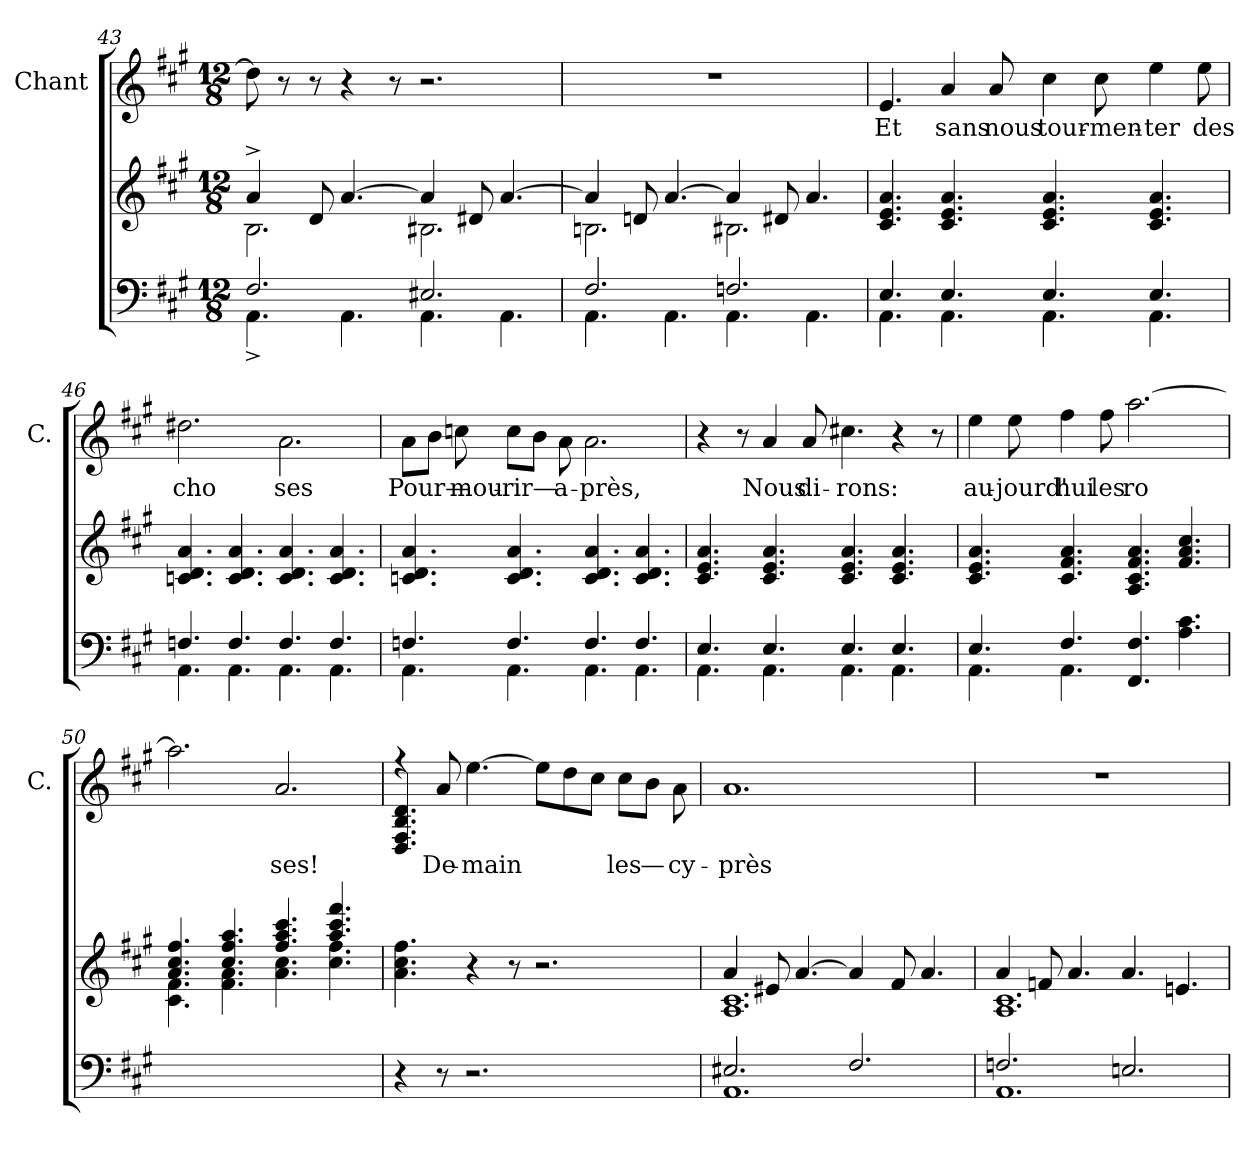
**kern	**kern	**kern	**text
*part3	*part2	*part1	*part1
*staff3	*staff2	*staff1	*staff1
*	*	*I"Chant	*
*	*	*I'C.	*
*clefF4	*clefG2	*clefG2	*
*k[f#c#g#]	*k[f#c#g#]	*k[f#c#g#]	*
*M12/8	*M12/8	*M12/8	*
=43	=43	=43	=43
*^	*^	*	*
2.F#i/	4.AA^<j\	4a^>Z/	2.BV\	8ddZ\]	.
.	.	.	.	8r	.
.	.	8dZ/	.	8r	.
.	4.AAj\	[4.aZ/	.	4r	.
.	.	.	.	8r	.
2.E#Xi/	4.AAj\	4aZ/]	2.B#XV\	2.r	.
.	.	8d#XZ/	.	.	.
.	4.AAj\	[4.aZ/	.	.	.
=44	=44	=44	=44	=44	=44
2.F#i/	4.AAj\	4aZ/]	2.BnV\	1.r	.
.	.	8dnZ/	.	.	.
.	4.AAj\	[4.aZ/	.	.	.
2.Fni/	4.AAj\	4aZ/]	2.B#XV\	.	.
.	.	8d#XZ/	.	.	.
.	4.AAj\	4.aZ/	.	.	.
*	*	*v	*v	*	*
!!LO:LB:g=z
=45	=45	=45	=45	=45
4.Ei/	4.AAV\	4.aZ/ 4.eZ/ 4.c#Z/	4.eZ/	Et
4.Ei/	4.AAV\	4.aZ/ 4.eZ/ 4.c#Z/	4aZ/	sans
.	.	.	8aZ/	nous
4.Ei/	4.AAV\	4.aZ/ 4.eZ/ 4.c#Z/	4cc#Z\	tour-
.	.	.	8cc#Z\	men-
4.Ei/	4.AAV\	4.aZ/ 4.eZ/ 4.c#Z/	4eeZ\	ter
.	.	.	8eeZ\	des
=46	=46	=46	=46	=46
4.Fni/	4.AAV\	4.aZ/ 4.dZ/ 4.cZ/	2.dd#XZ\	cho
4.Fi/	4.AAV\	4.aZ/ 4.dZ/ 4.cZ/	.	.
4.Fi/	4.AAV\	4.aZ/ 4.dZ/ 4.cZ/	2.aZ\	ses
4.Fi/	4.AAV\	4.aZ/ 4.dZ/ 4.cZ/	.	.
=47	=47	=47	=47	=47
4.Fni/	4.AAV\	4.aZ/ 4.dZ/ 4.cZ/	8aZ\L	Pour—
.	.	.	8bZ\J	.
.	.	.	8ccnZ\	mou-
4.Fi/	4.AAV\	4.aZ/ 4.dZ/ 4.cZ/	8ccZ\L	rir—
.	.	.	8bZ\J	.
.	.	.	8aZ\	a-
4.Fi/	4.AAV\	4.aZ/ 4.dZ/ 4.cZ/	2.aZ\	près,
4.Fi/	4.AAV\	4.aZ/ 4.dZ/ 4.cZ/	.	.
!!LO:LB:g=z
=48	=48	=48	=48	=48
4.Ei/	4.AAV\	4.c#Z/ 4.aZ/ 4.eZ/	4r	.
.	.	.	8r	.
4.Ei/	4.AAV\	4.c#Z/ 4.eZ/ 4.aZ/	4aZ/	Nous
.	.	.	8aZ/	di-
4.Ei/	4.AAV\	4.aZ/ 4.eZ/ 4.c#Z/	4.cc#XZ\	rons:
4.Ei/	4.AAV\	4.aZ/ 4.eZ/ 4.c#Z/	4r	.
.	.	.	8r	.
=49	=49	=49	=49	=49
4.Ei/	4.AAV\	4.aZ/ 4.eZ/ 4.c#Z/	4eeZ\	au-
.	.	.	8eeZ\	jourd'
4.F#i/	4.AAV\	4.aZ/ 4.f#Z/ 4.c#Z/	4ff#Z\	hui
.	.	.	8ff#Z\	les
4.F#i/ 4.FF#i/	2.ryy	4.aZ/ 4.f#Z/ 4.c#Z/ 4.AZ/	[2.aaZ\	ro
4.Ai\ 4.c#i\	.	4.cc#Z/ 4.aZ/ 4.f#Z/	.	.
*v	*v	*	*	*
=50	=50	=50	=50
*	*^	*	*
1.ryy	4.ff#Z/ 4.cc#Z/ 4.aZ/	4.c#i\ 4.f#i\	2.aaZ\]	.
.	4.aaZ/ 4.ff#Z/ 4.cc#Z/	4.f#i\ 4.ai\	.	.
.	4.ccc#Z/ 4.aaZ/ 4.ff#Z/	4.ai\ 4.cc#i\	2.aZ/	ses!
.	4.fff#Z/ 4.ccc#Z/ 4.aaZ/	4.cc#i\ 4.ff#i\	.	.
*	*v	*v	*	*
!!LO:LB:g=z
=51	=51	=51	=51
*	*	*^	*
4r	4.aZ\ 4.cc#Z\ 4.ff#Z\	4r	4.Di/ 4.F#i/ 4.Bi/ 4.di/	.
8r	.	8aZ/	.	De-
2.r	4r	[4.eeZ\	1ryy	main
.	8r	.	.	.
.	2.r	8eeZ\L]	.	.
.	.	8ddZ\	.	.
.	.	8cc#Z\J	.	.
4.ryy	.	8cc#Z\L	.	les
.	.	8bZ\J	.	—
.	.	8aZ\	8ryy	cy-
*	*	*v	*v	*
=52	=52	=52	=52
*^	*^	*	*
2.E#Xi/	1.AAj/	4aZ/	1.AV/ 1.c#V/	1.aZ/	près
.	.	8e#XZ/	.	.	.
.	.	[4.aZ/	.	.	.
2.F#i/	.	4aZ/]	.	.	.
.	.	8f#Z/	.	.	.
.	.	4.aZ/	.	.	.
=53	=53	=53	=53	=53	=53
2.Fni/	1.AAj/	4aZ/	1.AV/ 1.c#V/	1.r	.
.	.	8fnZ/	.	.	.
.	.	4.aZ/	.	.	.
2.Eni/	.	4.aZ/	.	.	.
.	.	4.enZ/	.	.	.
*v	*v	*	*	*	*
*	*v	*v	*	*
=	=	=	=
*-	*-	*-	*-
